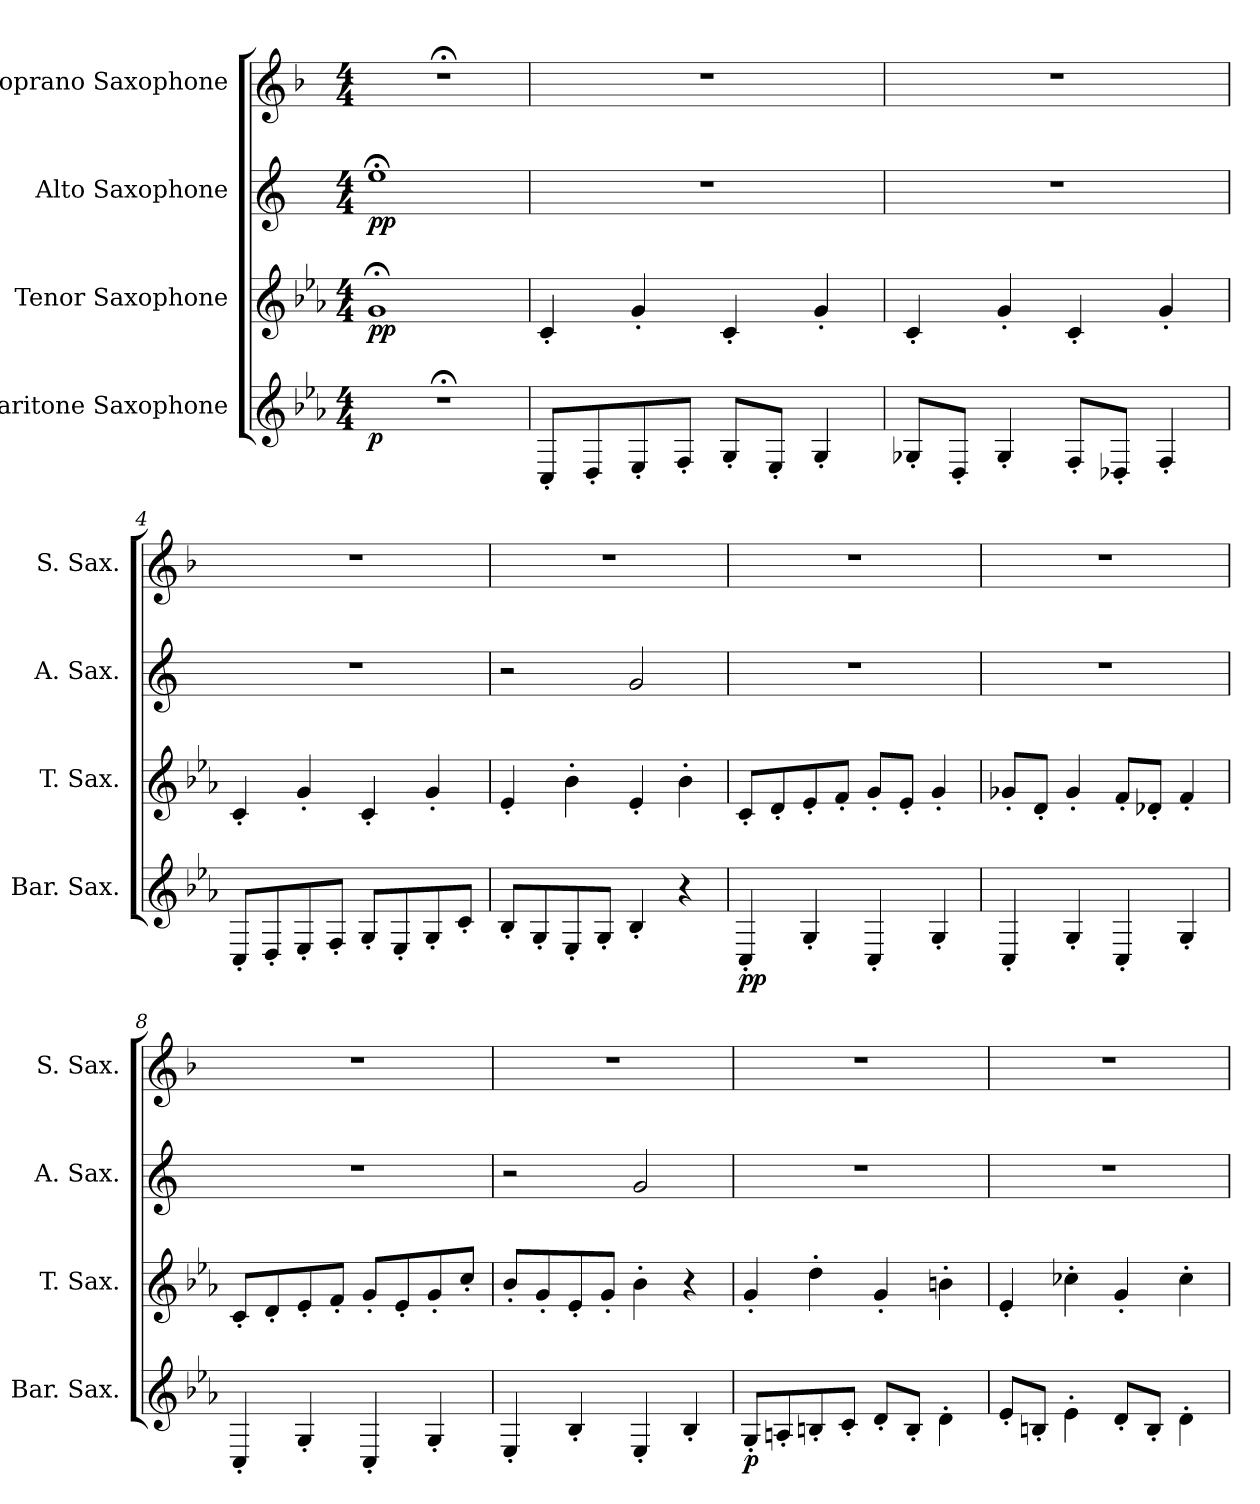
**kern	**dynam	**kern	**dynam	**kern	**dynam	**kern
*part4	*part4	*part3	*part3	*part2	*part2	*part1
*staff4	*staff4	*staff3	*staff3	*staff2	*staff2	*staff1
*I"Baritone Saxophone	*	*I"Tenor Saxophone	*	*I"Alto Saxophone	*	*I"Soprano Saxophone
*I'Bar. Sax.	*	*I'T. Sax.	*	*I'A. Sax.	*	*I'S. Sax.
*clefG2	*	*clefG2	*	*clefG2	*	*clefG2
*ITrd12c21	*	*ITrd8c14	*	*ITrd5c9	*	*ITrd1c2
*k[b-e-a-]	*	*k[b-e-a-]	*	*k[b-e-a-]	*	*k[b-e-a-]
*M4/4	*	*M4/4	*	*M4/4	*	*M4/4
*MM138	*	*MM138	*	*MM138	*	*MM138
=1	=1	=1	=1	=1	=1	=1
!	!LO:DY:b	!	!LO:DY:b	!	!LO:DY:b	!
1r;<	p	1G;<	pp	1g;<	pp	1r;<
=2	=2	=2	=2	=2	=2	=2
8CC'/L	.	4C'/	.	1r	.	1r
8DD'/	.	.	.	.	.	.
8EE-'/	.	4G'/	.	.	.	.
8FF'/J	.	.	.	.	.	.
8GG'/L	.	4C'/	.	.	.	.
8EE-'/J	.	.	.	.	.	.
4GG'/	.	4G'/	.	.	.	.
=3	=3	=3	=3	=3	=3	=3
8GG-X'/L	.	4C'/	.	1r	.	1r
8DD'/J	.	.	.	.	.	.
4GG-'/	.	4G'/	.	.	.	.
8FF'/L	.	4C'/	.	.	.	.
8DD-X'/J	.	.	.	.	.	.
4FF'/	.	4G'/	.	.	.	.
=4	=4	=4	=4	=4	=4	=4
8CC'/L	.	4C'/	.	1r	.	1r
8DD'/	.	.	.	.	.	.
8EE-'/	.	4G'/	.	.	.	.
8FF'/J	.	.	.	.	.	.
8GG'/L	.	4C'/	.	.	.	.
8EE-'/	.	.	.	.	.	.
8GG'/	.	4G'/	.	.	.	.
8C'/J	.	.	.	.	.	.
=5	=5	=5	=5	=5	=5	=5
8BB-'/L	.	4E-'/	.	2r	.	1r
8GG'/	.	.	.	.	.	.
8EE-'/	.	4B-'\	.	.	.	.
8GG'/J	.	.	.	.	.	.
4BB-'/	.	4E-'/	.	2B-/	.	.
4r	.	4B-'\	.	.	.	.
!!LO:LB:g=z
=6	=6	=6	=6	=6	=6	=6
!	!LO:DY:b	!	!	!	!	!
4CC'/	pp	8C'/L	.	1r	.	1r
.	.	8D'/	.	.	.	.
4GG'/	.	8E-'/	.	.	.	.
.	.	8F'/J	.	.	.	.
4CC'/	.	8G'/L	.	.	.	.
.	.	8E-'/J	.	.	.	.
4GG'/	.	4G'/	.	.	.	.
=7	=7	=7	=7	=7	=7	=7
4CC'/	.	8G-X'/L	.	1r	.	1r
.	.	8D'/J	.	.	.	.
4GG'/	.	4G-'/	.	.	.	.
4CC'/	.	8F'/L	.	.	.	.
.	.	8D-X'/J	.	.	.	.
4GG'/	.	4F'/	.	.	.	.
=8	=8	=8	=8	=8	=8	=8
4CC'/	.	8C'/L	.	1r	.	1r
.	.	8D'/	.	.	.	.
4GG'/	.	8E-'/	.	.	.	.
.	.	8F'/J	.	.	.	.
4CC'/	.	8G'/L	.	.	.	.
.	.	8E-'/	.	.	.	.
4GG'/	.	8G'/	.	.	.	.
.	.	8c'/J	.	.	.	.
=9	=9	=9	=9	=9	=9	=9
4EE-'/	.	8B-'/L	.	2r	.	1r
.	.	8G'/	.	.	.	.
4BB-'/	.	8E-'/	.	.	.	.
.	.	8G'/J	.	.	.	.
4EE-'/	.	4B-'\	.	2B-/	.	.
4BB-'/	.	4r	.	.	.	.
=10	=10	=10	=10	=10	=10	=10
!	!LO:DY:b	!	!	!	!	!
8GG'/L	p	4G'/	.	1r	.	1r
8AAn'/	.	.	.	.	.	.
8BBn'/	.	4d'\	.	.	.	.
8C'/J	.	.	.	.	.	.
8D'/L	.	4G'/	.	.	.	.
8BB'/J	.	.	.	.	.	.
4D'\	.	4Bn'\	.	.	.	.
!!LO:PB:g=z
=11	=11	=11	=11	=11	=11	=11
8E-'/L	.	4E-'/	.	1r	.	1r
8BBn'/J	.	.	.	.	.	.
4E-'\	.	4c-X'\	.	.	.	.
8D'/L	.	4G'/	.	.	.	.
8BB'/J	.	.	.	.	.	.
4D'\	.	4c-'\	.	.	.	.
=	=	=	=	=	=	=
*-	*-	*-	*-	*-	*-	*-
